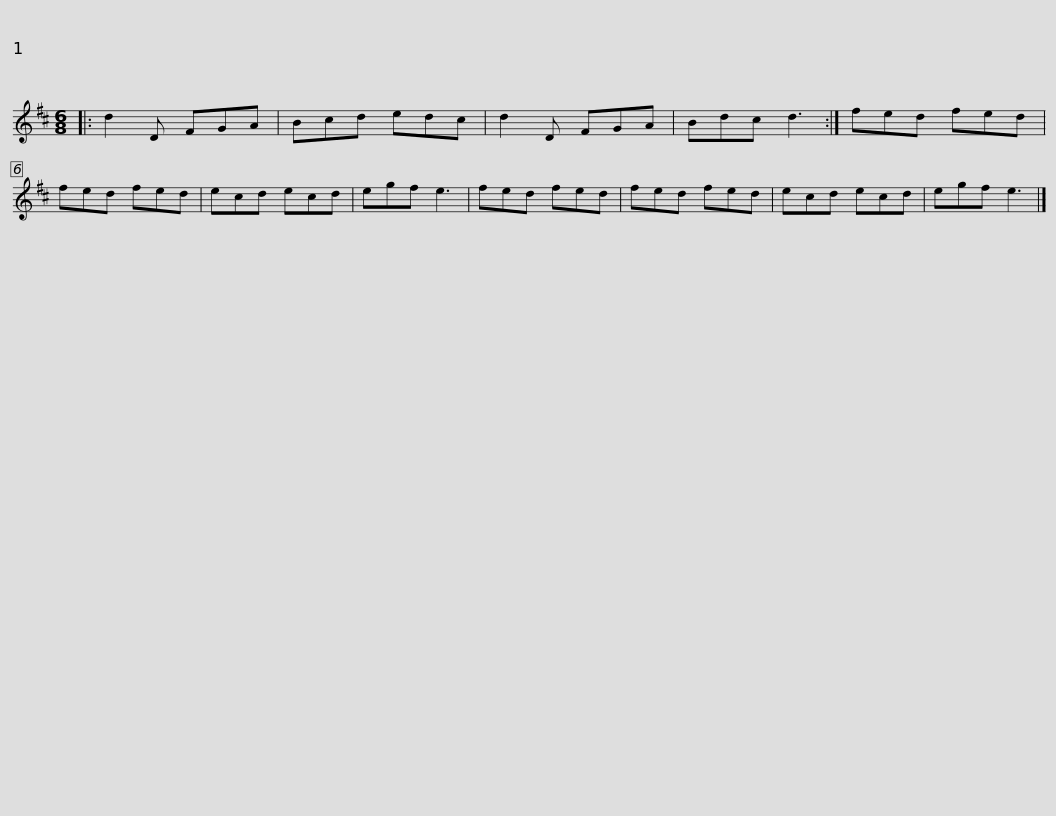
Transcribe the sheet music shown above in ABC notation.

X:1
L:1/8
M:6/8
I:linebreak $
K:D
V:1 treble
V:1
|: d2 D FGA | Bcd edc | d2 D FGA | Bdc d3 :| fed fed | %5
 fed fed | ecd ecd |$ egf e3 | fed fed | fed fed | %10
 ecd ecd | egf e3 |] %12
